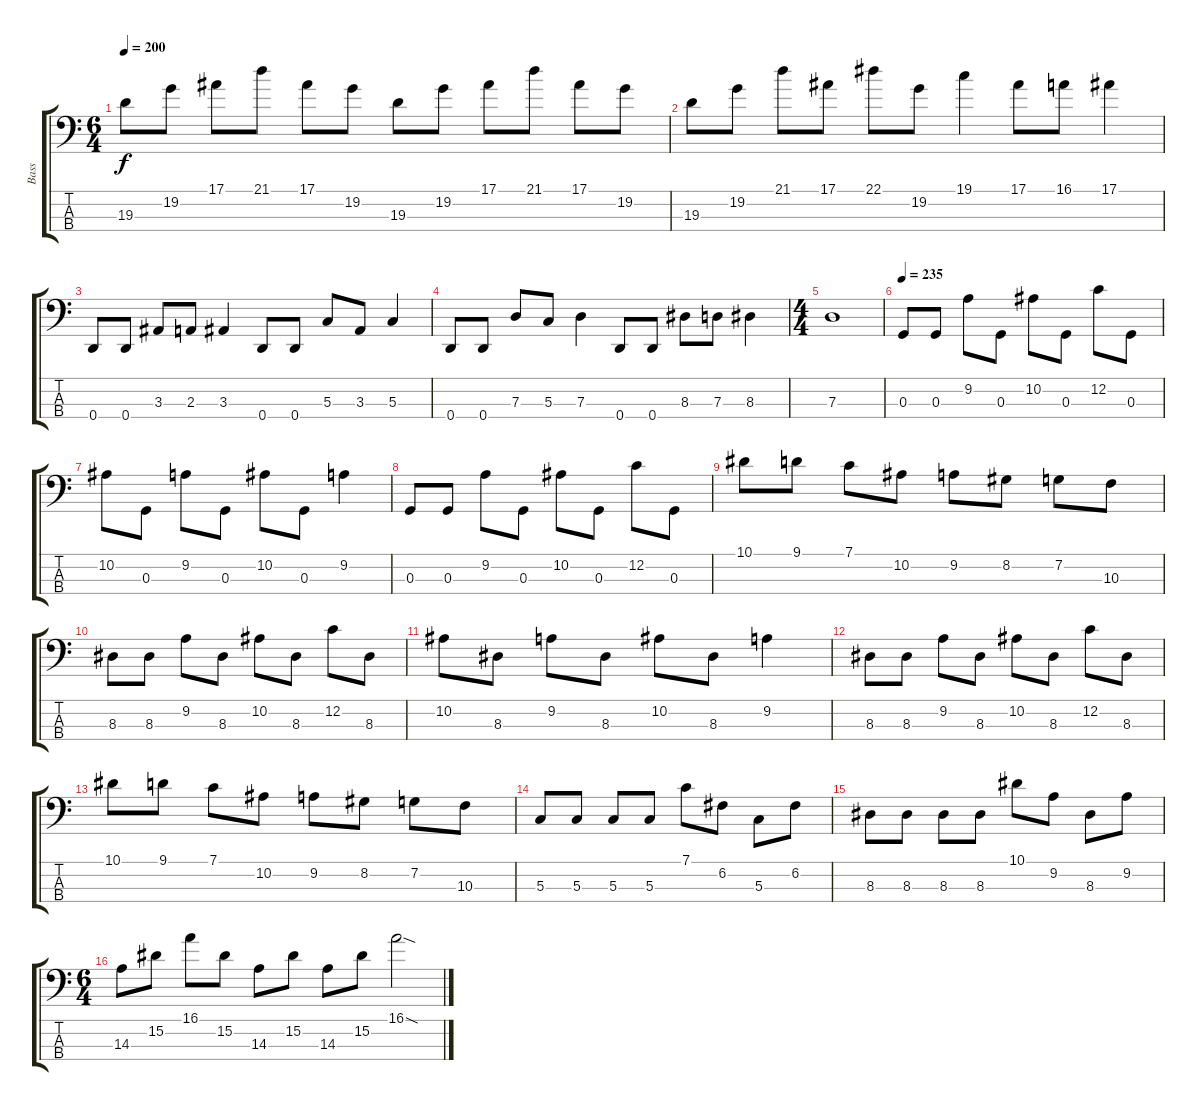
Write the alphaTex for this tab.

\track ("Bass" "Bass") {instrument electricbassfinger}
\staff {score tabs}
\tuning (F2 C2 G1 D1) {hide}
\ts (6 4)
\tempo 200
\clef f4
\ks c
19.3.8{dy f} 19.2.8 17.1.8 21.1.8 17.1.8 19.2.8 19.3.8 19.2.8 17.1.8 21.1.8 17.1.8 19.2.8 |
19.3.8 19.2.8 21.1.8 17.1.8 22.1.8 19.2.8 19.1.4 17.1.8 16.1.8 17.1.4 |
0.4.8 0.4.8 3.3.8 2.3.8 3.3.4 0.4.8 0.4.8 5.3.8 3.3.8 5.3.4 |
0.4.8 0.4.8 7.3.8 5.3.8 7.3.4 0.4.8 0.4.8 8.3.8 7.3.8 8.3.4 |
\ts (4 4)
7.3.1 |
\tempo 235
0.3.8 0.3.8 9.2.8 0.3.8 10.2.8 0.3.8 12.2.8 0.3.8 |
10.2.8 0.3.8 9.2.8 0.3.8 10.2.8 0.3.8 9.2.4 |
0.3.8 0.3.8 9.2.8 0.3.8 10.2.8 0.3.8 12.2.8 0.3.8 |
10.1.8 9.1.8 7.1.8 10.2.8 9.2.8 8.2.8 7.2.8 10.3.8 |
8.3.8 8.3.8 9.2.8 8.3.8 10.2.8 8.3.8 12.2.8 8.3.8 |
10.2.8 8.3.8 9.2.8 8.3.8 10.2.8 8.3.8 9.2.4 |
8.3.8 8.3.8 9.2.8 8.3.8 10.2.8 8.3.8 12.2.8 8.3.8 |
10.1.8 9.1.8 7.1.8 10.2.8 9.2.8 8.2.8 7.2.8 10.3.8 |
5.3.8 5.3.8 5.3.8 5.3.8 7.1.8 6.2.8 5.3.8 6.2.8 |
8.3.8 8.3.8 8.3.8 8.3.8 10.1.8 9.2.8 8.3.8 9.2.8 |
\ts (6 4)
14.3.8 15.2.8 16.1.8 15.2.8 14.3.8 15.2.8 14.3.8 15.2.8 16.1{sod}.2
